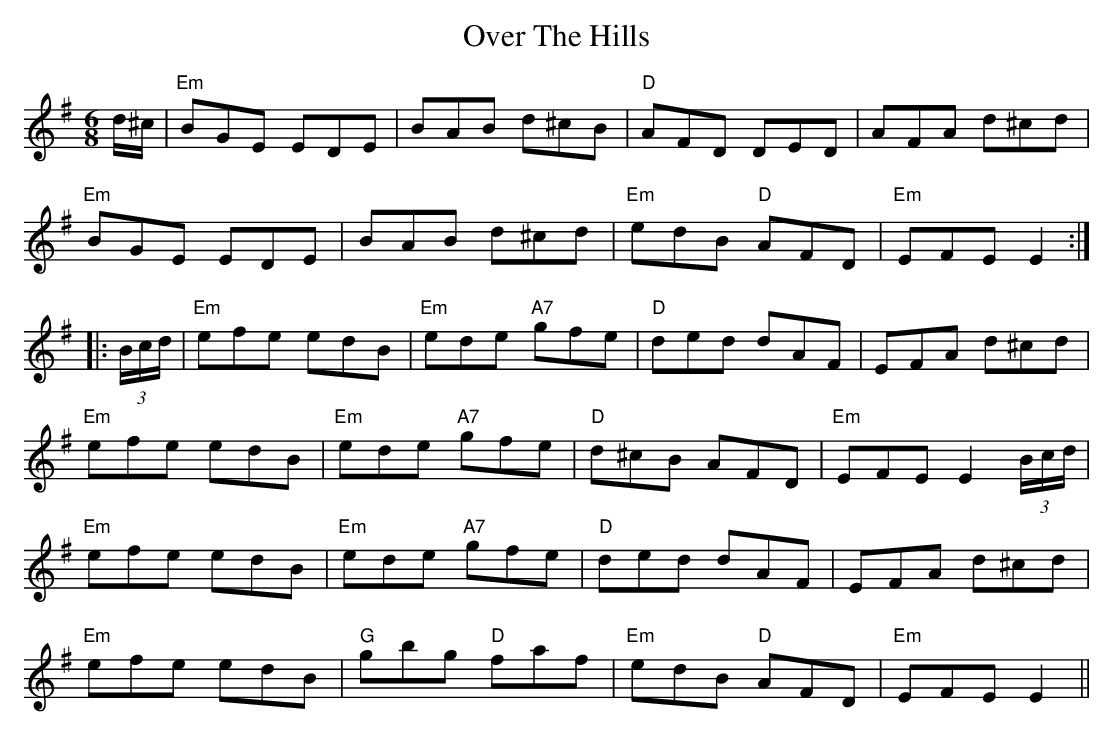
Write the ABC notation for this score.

X:1
T:Over The Hills
M:6/8
K:Em
d/2^c/2|"Em"BGE EDE|BAB d^cB|"D"AFD DED|AFA d^cd|
"Em"BGE EDE|BAB d^cd|"Em"edB "D"AFD|"Em"EFE E2:|
|:(3B/2c/2d/2|"Em"efe edB|"Em"ede "A7"gfe|"D"ded dAF|EFA d^cd|
"Em"efe edB|"Em"ede "A7"gfe|"D"d^cB AFD|"Em"EFE E2(3B/2c/2d/2|
"Em"efe edB|"Em"ede "A7"gfe|"D"ded dAF|EFA d^cd|
"Em"efe edB|"G"gbg "D"faf|"Em"edB "D"AFD|"Em"EFE E2||
